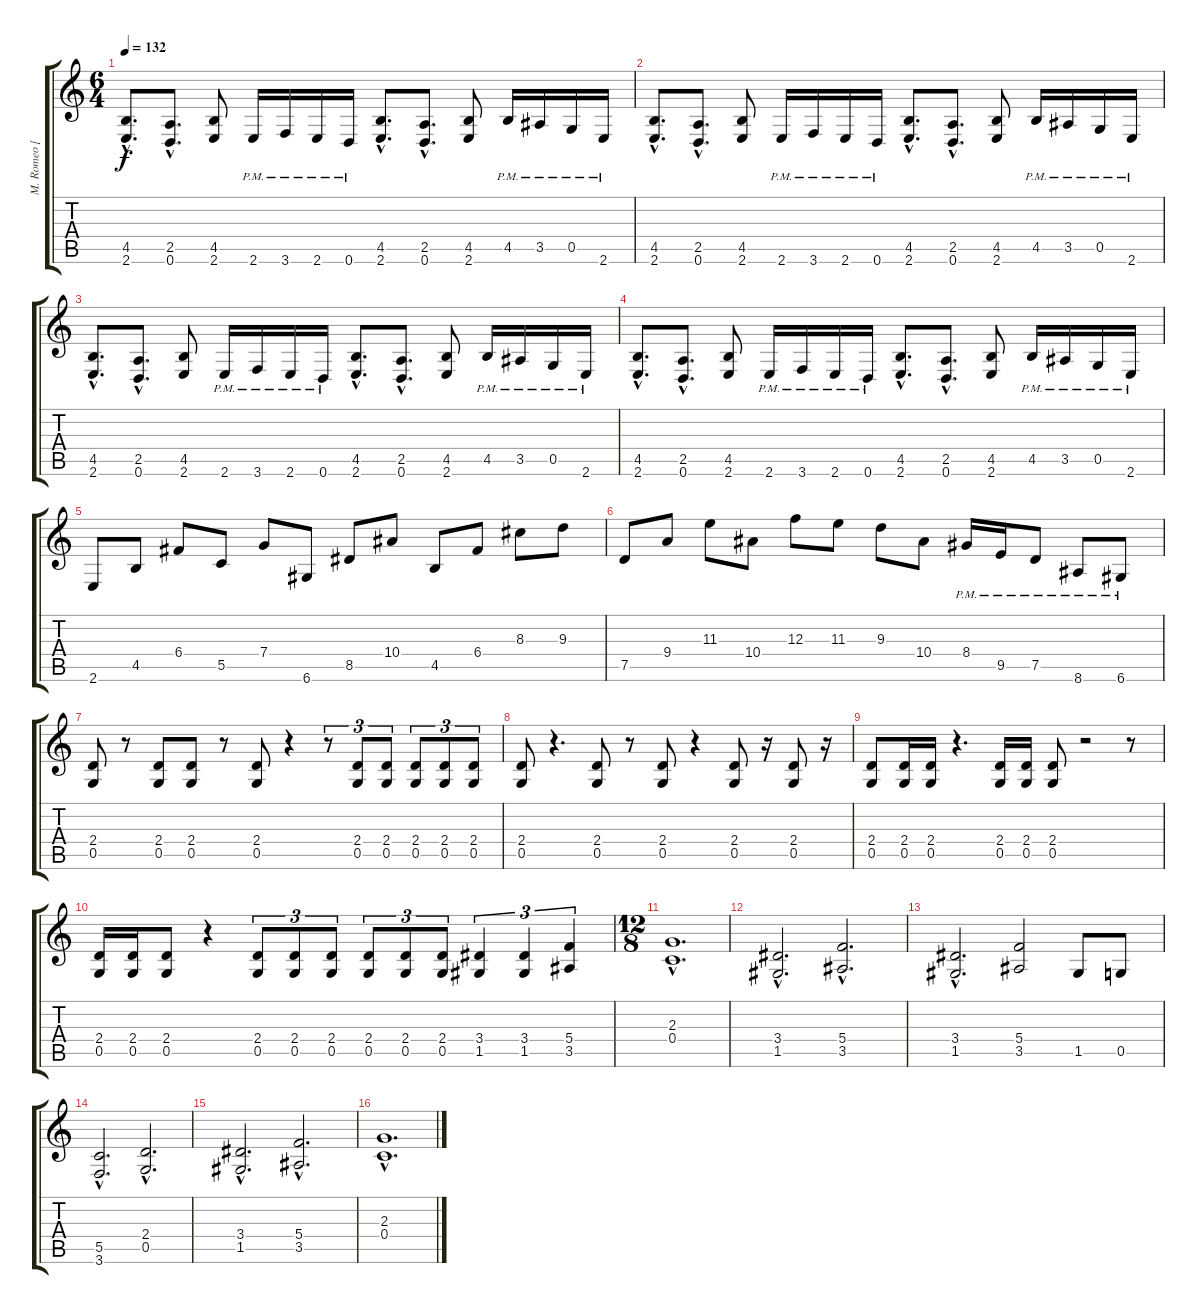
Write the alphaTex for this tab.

\track ("M. Romeo [Rhytim Guitar]" "M. Romeo [") {instrument distortionguitar}
\staff {score tabs}
\tuning (D4 A3 F3 C3 G2 D2) {hide}
\ts (6 4)
\tempo 132
\clef g2
\ks c
(4.5{hac} 2.6{hac}).8{d dy f} (2.5{hac} 0.6{hac}).8{d} (4.5 2.6).8 2.6{pm}.16 3.6{pm}.16 2.6{pm}.16 0.6{pm}.16 (4.5{hac} 2.6{hac}).8{d} (2.5{hac} 0.6{hac}).8{d} (4.5 2.6).8 4.5{pm}.16 3.5{pm}.16 0.5{pm}.16 2.6{pm}.16 |
(4.5{hac} 2.6{hac}).8{d} (2.5{hac} 0.6{hac}).8{d} (4.5 2.6).8 2.6{pm}.16 3.6{pm}.16 2.6{pm}.16 0.6{pm}.16 (4.5{hac} 2.6{hac}).8{d} (2.5{hac} 0.6{hac}).8{d} (4.5 2.6).8 4.5{pm}.16 3.5{pm}.16 0.5{pm}.16 2.6{pm}.16 |
(4.5{hac} 2.6{hac}).8{d} (2.5{hac} 0.6{hac}).8{d} (4.5 2.6).8 2.6{pm}.16 3.6{pm}.16 2.6{pm}.16 0.6{pm}.16 (4.5{hac} 2.6{hac}).8{d} (2.5{hac} 0.6{hac}).8{d} (4.5 2.6).8 4.5{pm}.16 3.5{pm}.16 0.5{pm}.16 2.6{pm}.16 |
(4.5{hac} 2.6{hac}).8{d} (2.5{hac} 0.6{hac}).8{d} (4.5 2.6).8 2.6{pm}.16 3.6{pm}.16 2.6{pm}.16 0.6{pm}.16 (4.5{hac} 2.6{hac}).8{d} (2.5{hac} 0.6{hac}).8{d} (4.5 2.6).8 4.5{pm}.16 3.5{pm}.16 0.5{pm}.16 2.6{pm}.16 |
2.6.8 4.5.8 6.4.8 5.5.8 7.4.8 6.6.8 8.5.8 10.4.8 4.5.8 6.4.8 8.3.8 9.3.8 |
7.5.8 9.4.8 11.3.8 10.4.8 12.3.8 11.3.8 9.3.8 10.4.8 8.4{pm}.16 9.5{pm}.16 7.5{pm}.8 8.6{pm}.8 6.6{pm}.8 |
(2.4 0.5).8 r.8 (2.4 0.5).8 (2.4 0.5).8 r.8 (2.4 0.5).8 r.4 r.8{tu (3 2)} (2.4 0.5).8{tu (3 2)} (2.4 0.5).8{tu (3 2)} (2.4 0.5).8{tu (3 2)} (2.4 0.5).8{tu (3 2)} (2.4 0.5).8{tu (3 2)} |
(2.4 0.5).8 r.4{d} (2.4 0.5).8 r.8 (2.4 0.5).8 r.4 (2.4 0.5).8 r.16 (2.4 0.5).8 r.16 |
(2.4 0.5).8 (2.4 0.5).16 (2.4 0.5).16 r.4{d} (2.4 0.5).16 (2.4 0.5).16 (2.4 0.5).8 r.2 r.8 |
(2.4 0.5).16 (2.4 0.5).16 (2.4 0.5).8 r.4 (2.4 0.5).8{tu (3 2)} (2.4 0.5).8{tu (3 2)} (2.4 0.5).8{tu (3 2)} (2.4 0.5).8{tu (3 2)} (2.4 0.5).8{tu (3 2)} (2.4 0.5).8{tu (3 2)} (3.4 1.5).4{tu (3 2)} (3.4 1.5).4{tu (3 2)} (5.4 3.5).4{tu (3 2)} |
\ts (12 8)
(2.3{hac} 0.4{hac}).1{d} |
(3.4{hac} 1.5{hac}).2{d} (5.4{hac} 3.5{hac}).2{d} |
(3.4{hac} 1.5{hac}).2{d} (5.4 3.5).2 1.5.8 0.5.8 |
(5.5{hac} 3.6{hac}).2{d} (2.4{hac} 0.5{hac}).2{d} |
(3.4{hac} 1.5{hac}).2{d} (5.4{hac} 3.5{hac}).2{d} |
(2.3{hac} 0.4{hac}).1{d}
